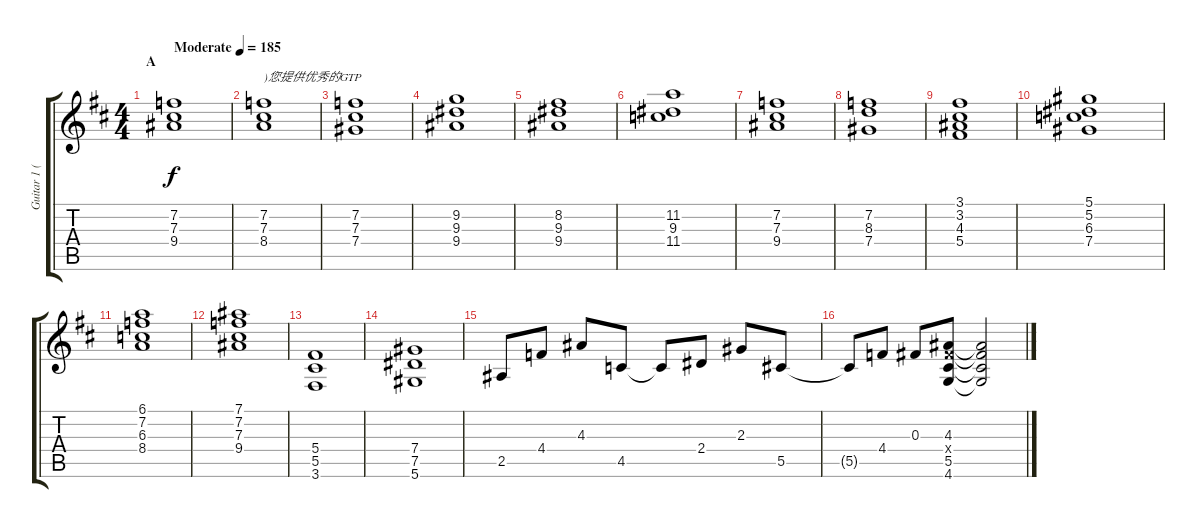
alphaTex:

\track ("Guitar 1 (Sukito)" "Guitar 1 (") {instrument overdrivenguitar}
\staff {score tabs}
\tuning (Eb4 Bb3 Gb3 Db3 Ab2 Eb2) {hide}
\ts (4 4)
\section ("" "A")
\tempo (185 "Moderate")
\clef g2
\ks d
(7.2 7.3 9.4).1{dy f instrument electricguitarclean} |
(7.2 7.3 8.4).1{txt ")您提供优秀的GTP"} |
(7.2 7.3 7.4).1 |
(9.2 9.3 9.4).1 |
(8.2 9.3 9.4).1 |
(11.2 9.3 11.4).1 |
(7.2 7.3 9.4).1 |
(7.2 8.3 7.4).1 |
(3.1 3.2 4.3 5.4).1 |
(5.1 5.2 6.3 7.4).1 |
(6.1 7.2 6.3 8.4).1 |
(7.1 7.2 7.3 9.4).1 |
(5.4 5.5 3.6).1{instrument overdrivenguitar} |
(7.4 7.5 5.6).1 |
2.5.8 4.4.8 4.3.8 4.5.8 4.5{t}.8 2.4.8 2.3.8 5.5.8 |
5.5{t}.8 4.4.8 0.3.8 (4.3 5.4{x} 5.5 4.6).8 (4.3{t} 5.4{t} 5.5{t} 4.6{t}).2
